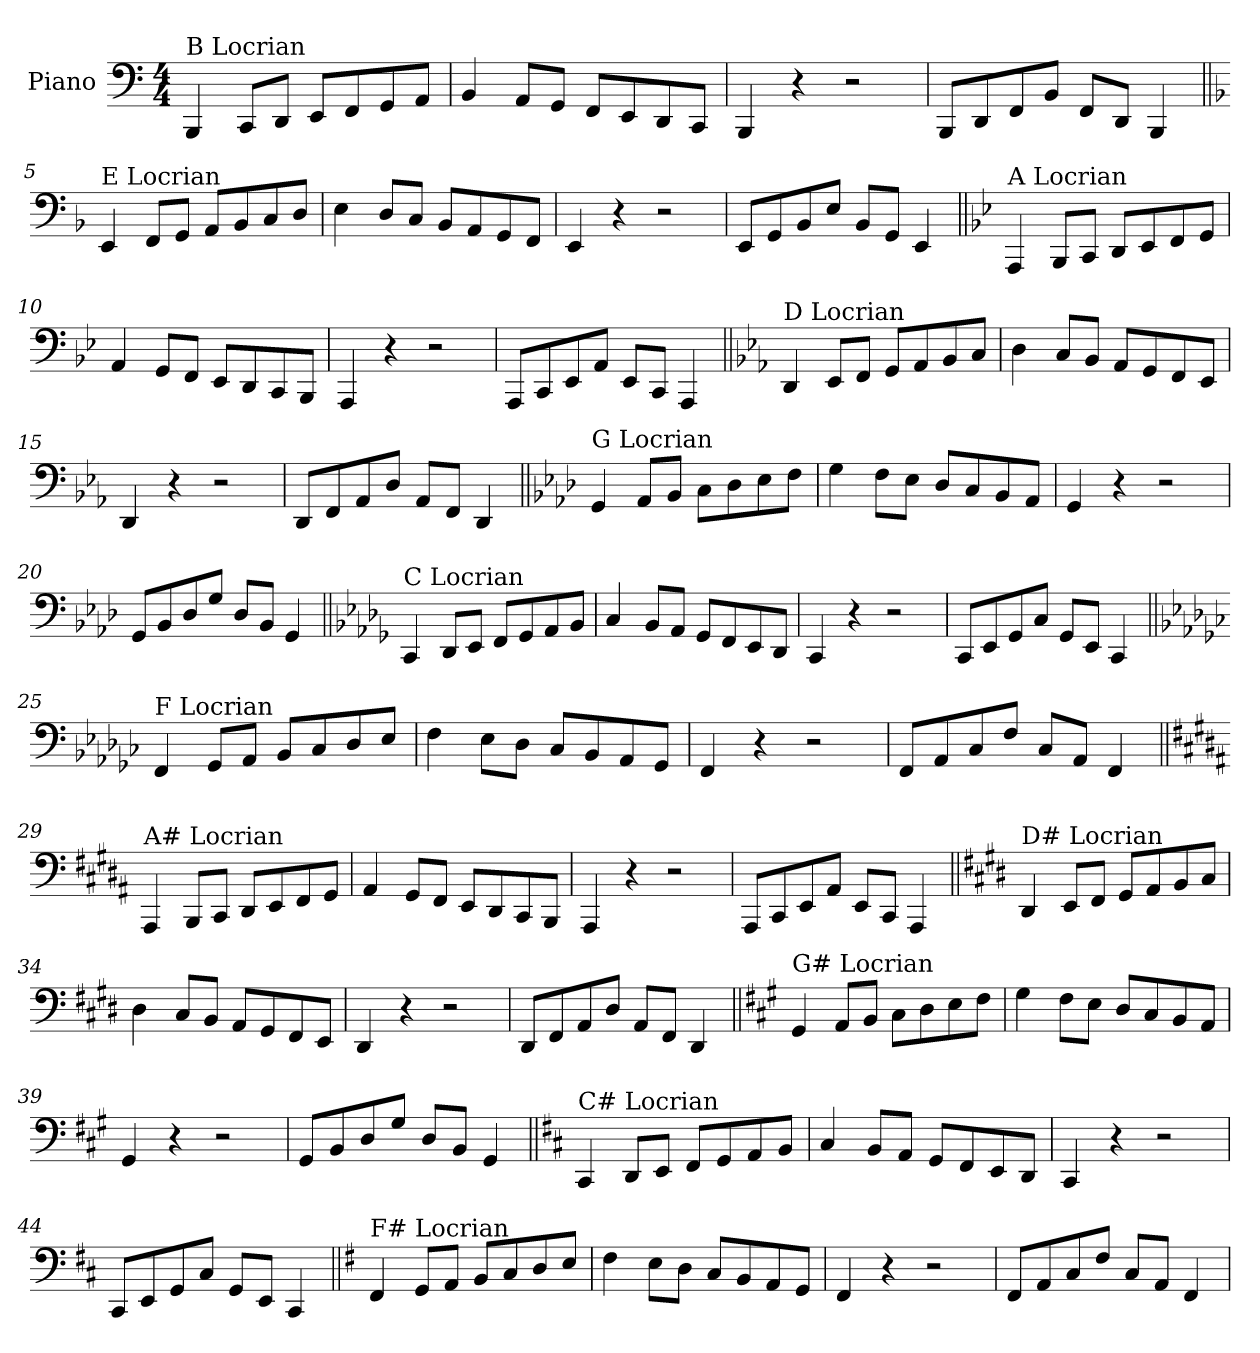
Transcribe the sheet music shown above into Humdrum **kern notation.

**kern
*part1
*staff1
*I"Piano
*I'Pno.
*clefF4
*k[]
*M4/4
=1
!LO:TX:a:t=B Locrian
4BBB/
8CC/L
8DD/J
8EE/L
8FF/
8GG/
8AA/J
=2
4BB/
8AA/L
8GG/J
8FF/L
8EE/
8DD/
8CC/J
=3
4BBB/
4r
2r
=4
8BBB/L
8DD/
8FF/
8BB/J
8FF/L
8DD/J
4BBB/
!!LO:LB:g=z
=5||
*k[b-]
!LO:TX:a:t=E Locrian
4EE/
8FF/L
8GG/J
8AA/L
8BB-/
8C/
8D/J
=6
4E\
8D/L
8C/J
8BB-/L
8AA/
8GG/
8FF/J
=7
4EE/
4r
2r
=8
8EE/L
8GG/
8BB-/
8E/J
8BB-/L
8GG/J
4EE/
!!LO:LB:g=z
=9||
*k[b-e-]
!LO:TX:a:t=A Locrian
4AAA/
8BBB-/L
8CC/J
8DD/L
8EE-/
8FF/
8GG/J
=10
4AA/
8GG/L
8FF/J
8EE-/L
8DD/
8CC/
8BBB-/J
=11
4AAA/
4r
2r
=12
8AAA/L
8CC/
8EE-/
8AA/J
8EE-/L
8CC/J
4AAA/
!!LO:LB:g=z
=13||
*k[b-e-a-]
!LO:TX:a:t=D Locrian
4DD/
8EE-/L
8FF/J
8GG/L
8AA-/
8BB-/
8C/J
=14
4D\
8C/L
8BB-/J
8AA-/L
8GG/
8FF/
8EE-/J
=15
4DD/
4r
2r
=16
8DD/L
8FF/
8AA-/
8D/J
8AA-/L
8FF/J
4DD/
!!LO:LB:g=z
=17||
*k[b-e-a-d-]
!LO:TX:a:t=G Locrian
4GG/
8AA-/L
8BB-/J
8C\L
8D-\
8E-\
8F\J
=18
4G\
8F\L
8E-\J
8D-/L
8C/
8BB-/
8AA-/J
=19
4GG/
4r
2r
=20
8GG/L
8BB-/
8D-/
8G/J
8D-/L
8BB-/J
4GG/
!!LO:LB:g=z
=21||
*k[b-e-a-d-g-]
!LO:TX:a:t=C Locrian
4CC/
8DD-/L
8EE-/J
8FF/L
8GG-/
8AA-/
8BB-/J
=22
4C/
8BB-/L
8AA-/J
8GG-/L
8FF/
8EE-/
8DD-/J
=23
4CC/
4r
2r
=24
8CC/L
8EE-/
8GG-/
8C/J
8GG-/L
8EE-/J
4CC/
!!LO:LB:g=z
=25||
*k[b-e-a-d-g-c-]
!LO:TX:a:t=F Locrian
4FF/
8GG-/L
8AA-/J
8BB-/L
8C-/
8D-/
8E-/J
=26
4F\
8E-\L
8D-\J
8C-/L
8BB-/
8AA-/
8GG-/J
=27
4FF/
4r
2r
=28
8FF/L
8AA-/
8C-/
8F/J
8C-/L
8AA-/J
4FF/
!!LO:LB:g=z
=29||
*k[f#c#g#d#a#]
!LO:TX:a:t=A# Locrian
4AAA#/
8BBB/L
8CC#/J
8DD#/L
8EE/
8FF#/
8GG#/J
=30
4AA#/
8GG#/L
8FF#/J
8EE/L
8DD#/
8CC#/
8BBB/J
=31
4AAA#/
4r
2r
=32
8AAA#/L
8CC#/
8EE/
8AA#/J
8EE/L
8CC#/J
4AAA#/
!!LO:LB:g=z
=33||
*k[f#c#g#d#]
!LO:TX:a:t=D# Locrian
4DD#/
8EE/L
8FF#/J
8GG#/L
8AA/
8BB/
8C#/J
=34
4D#\
8C#/L
8BB/J
8AA/L
8GG#/
8FF#/
8EE/J
=35
4DD#/
4r
2r
=36
8DD#/L
8FF#/
8AA/
8D#/J
8AA/L
8FF#/J
4DD#/
!!LO:LB:g=z
=37||
*k[f#c#g#]
!LO:TX:a:t=G# Locrian
4GG#/
8AA/L
8BB/J
8C#\L
8D\
8E\
8F#\J
=38
4G#\
8F#\L
8E\J
8D/L
8C#/
8BB/
8AA/J
=39
4GG#/
4r
2r
=40
8GG#/L
8BB/
8D/
8G#/J
8D/L
8BB/J
4GG#/
!!LO:LB:g=z
=41||
*k[f#c#]
!LO:TX:a:t=C# Locrian
4CC#/
8DD/L
8EE/J
8FF#/L
8GG/
8AA/
8BB/J
=42
4C#/
8BB/L
8AA/J
8GG/L
8FF#/
8EE/
8DD/J
=43
4CC#/
4r
2r
=44
8CC#/L
8EE/
8GG/
8C#/J
8GG/L
8EE/J
4CC#/
!!LO:LB:g=z
=45||
*k[f#]
!LO:TX:a:t=F# Locrian
4FF#/
8GG/L
8AA/J
8BB/L
8C/
8D/
8E/J
=46
4F#\
8E\L
8D\J
8C/L
8BB/
8AA/
8GG/J
=47
4FF#/
4r
2r
=48
8FF#/L
8AA/
8C/
8F#/J
8C/L
8AA/J
4FF#/
=
*-
